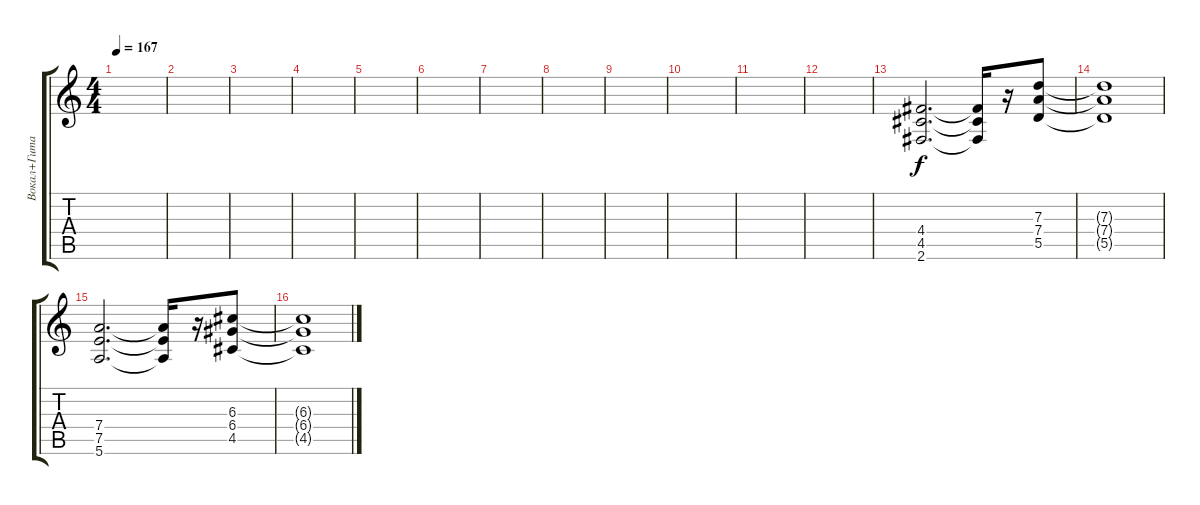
\track ("Вокал+Гитара" "Вокал+Гита") {instrument overdrivenguitar}
\staff {score tabs}
\tuning (E4 B3 G3 D3 A2 E2) {hide}
\ts (4 4)
\tempo 167
\clef g2
\ks c
|
|
|
|
|
|
|
|
|
|
|
|
(4.4 4.5 2.6).2{d volume 14 instrument distortionguitar} (4.4{t} 4.5{t} 2.6{t}).16 r.16 (7.3 7.4 5.5).8 |
(7.3{t} 7.4{t} 5.5{t}).1 |
(7.4 7.5 5.6).2{d} (7.4{t} 7.5{t} 5.6{t}).16 r.16 (6.3 6.4 4.5).8 |
(6.3{t} 6.4{t} 4.5{t}).1
